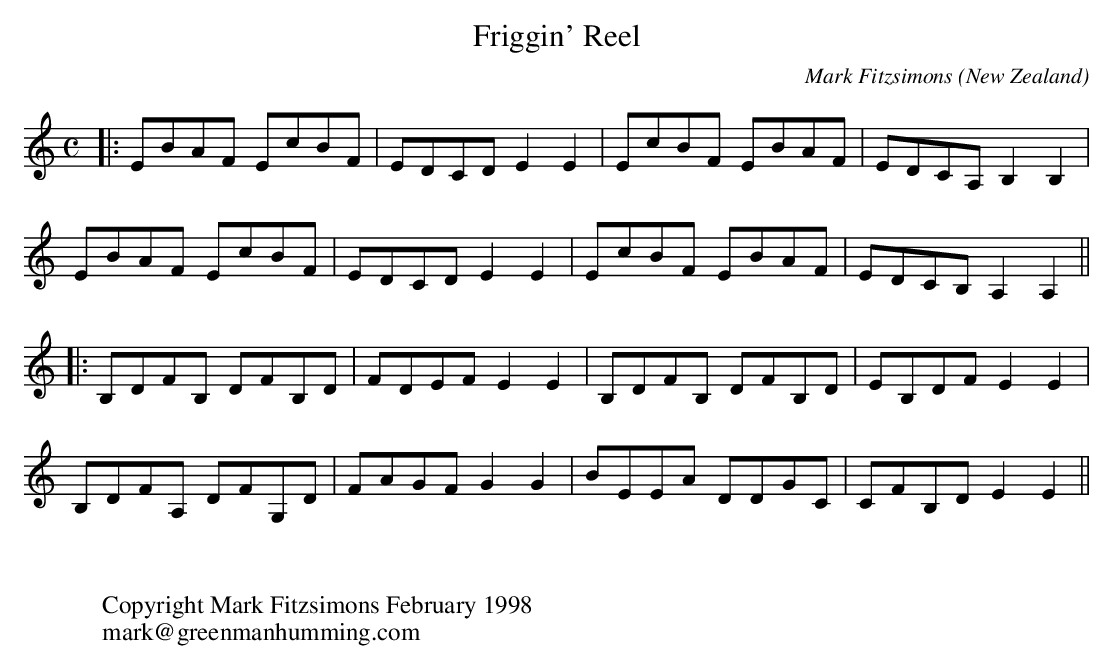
X:1
T:Friggin' Reel
O:New Zealand
M:C
C:Mark Fitzsimons
K:E Phryg
|:EBAF EcBF|EDCD E2E2|EcBF EBAF|EDCA, B,2 B,2|
EBAF EcBF|EDCD E2E2|EcBF EBAF|EDCB, A,2 A,2||
|:B,DFB, DFB,D|FDEF E2E2|B,DFB, DFB,D|EB,DF E2E2|
B,DFA, DFG,D|FAGF G2G2|BEEA DDGC| CFB,D E2E2||
W:
W:
W:Copyright Mark Fitzsimons February 1998
W:mark@greenmanhumming.com
